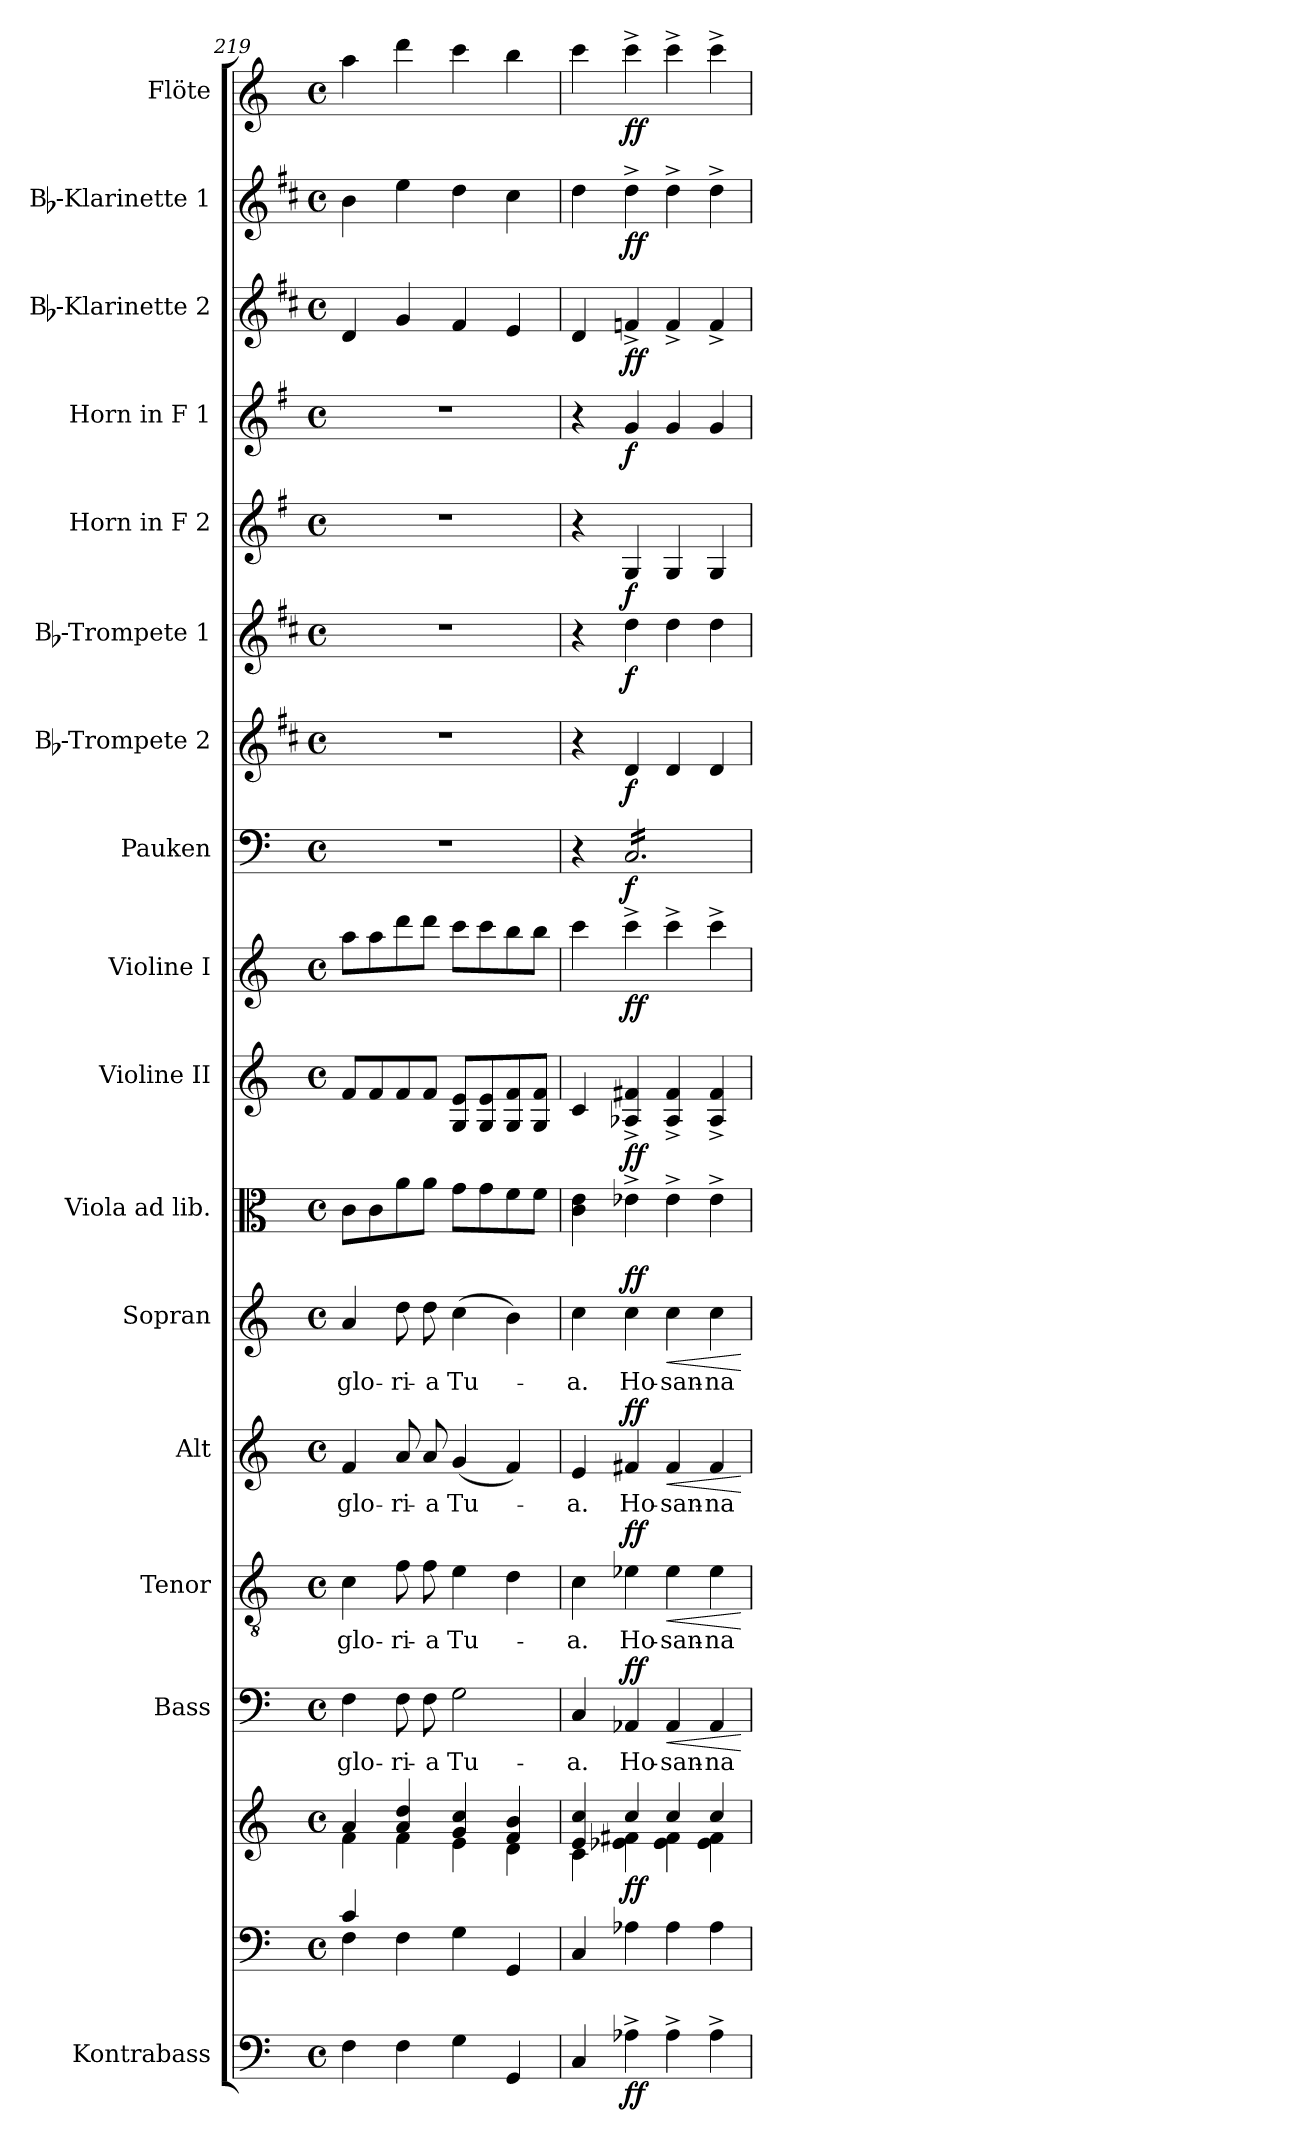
**kern	**dynam	**kern	**kern	**dynam	**kern	**text	**dynam	**kern	**text	**dynam	**kern	**text	**dynam	**kern	**text	**dynam	**kern	**kern	**dynam	**kern	**dynam	**kern	**dynam	**kern	**dynam	**kern	**dynam	**kern	**dynam	**kern	**dynam	**kern	**dynam	**kern	**dynam	**kern	**dynam
*part17	*part17	*part16	*part16	*part16	*part15	*part15	*part15	*part14	*part14	*part14	*part13	*part13	*part13	*part12	*part12	*part12	*part11	*part10	*part10	*part9	*part9	*part8	*part8	*part7	*part7	*part6	*part6	*part5	*part5	*part4	*part4	*part3	*part3	*part2	*part2	*part1	*part1
*staff18	*staff18	*staff17	*staff16	*staff16/17	*staff15	*staff15	*staff15	*staff14	*staff14	*staff14	*staff13	*staff13	*staff13	*staff12	*staff12	*staff12	*staff11	*staff10	*staff10	*staff9	*staff9	*staff8	*staff8	*staff7	*staff7	*staff6	*staff6	*staff5	*staff5	*staff4	*staff4	*staff3	*staff3	*staff2	*staff2	*staff1	*staff1
*I"Kontrabass	*	*	*	*	*I"Bass	*	*	*I"Tenor	*	*	*I"Alt	*	*	*I"Sopran	*	*	*I"Viola ad lib.	*I"Violine II	*	*I"Violine I	*	*I"Pauken	*	*I"Bb-Trompete 2	*	*I"Bb-Trompete 1	*	*I"Horn in F 2	*	*I"Horn in F 1	*	*I"Bb-Klarinette 2	*	*I"Bb-Klarinette 1	*	*I"Flöte	*
*I'Kb.	*	*	*	*	*I'B.	*	*	*I'T.	*	*	*I'A.	*	*	*I'S.	*	*	*I'Vla.	*I'Vl. II	*	*I'Vl. I	*	*I'Pk.	*	*I'Bb Trp. 2	*	*I'Bb Trp. 1	*	*	*	*	*	*I'Bb Kl. 2	*	*I'Bb Kl. 1	*	*I'Fl.	*
*clefF4	*	*clefF4	*clefG2	*	*clefF4	*	*	*clefGv2	*	*	*clefG2	*	*	*clefG2	*	*	*clefC3	*clefG2	*	*clefG2	*	*clefF4	*	*clefG2	*	*clefG2	*	*clefG2	*	*clefG2	*	*clefG2	*	*clefG2	*	*clefG2	*
*ITrd7c12	*	*	*	*	*	*	*	*	*	*	*	*	*	*	*	*	*	*	*	*	*	*	*	*ITrd1c2	*	*ITrd1c2	*	*ITrd4c7	*	*ITrd4c7	*	*ITrd1c2	*	*ITrd1c2	*	*	*
*k[]	*	*k[]	*k[]	*	*k[]	*	*	*k[]	*	*	*k[]	*	*	*k[]	*	*	*k[]	*k[]	*	*k[]	*	*k[]	*	*k[]	*	*k[]	*	*k[]	*	*k[]	*	*k[]	*	*k[]	*	*k[]	*
*C:	*	*C:	*C:	*	*C:	*	*	*C:	*	*	*C:	*	*	*C:	*	*	*C:	*C:	*	*C:	*	*C:	*	*C:	*	*C:	*	*C:	*	*C:	*	*C:	*	*C:	*	*C:	*
*M4/4	*	*M4/4	*M4/4	*	*M4/4	*	*	*M4/4	*	*	*M4/4	*	*	*M4/4	*	*	*M4/4	*M4/4	*	*M4/4	*	*M4/4	*	*M4/4	*	*M4/4	*	*M4/4	*	*M4/4	*	*M4/4	*	*M4/4	*	*M4/4	*
*met(c)	*	*met(c)	*met(c)	*	*met(c)	*	*	*met(c)	*	*	*met(c)	*	*	*met(c)	*	*	*met(c)	*met(c)	*	*met(c)	*	*met(c)	*	*met(c)	*	*met(c)	*	*met(c)	*	*met(c)	*	*met(c)	*	*met(c)	*	*met(c)	*
=219	=219	=219	=219	=219	=219	=219	=219	=219	=219	=219	=219	=219	=219	=219	=219	=219	=219	=219	=219	=219	=219	=219	=219	=219	=219	=219	=219	=219	=219	=219	=219	=219	=219	=219	=219	=219	=219
*	*	*^	*^	*	*	*	*	*	*	*	*	*	*	*	*	*	*	*	*	*	*	*	*	*	*	*	*	*	*	*	*	*	*	*	*	*	*
!	!	!	!	!	!	!	!	!LO:LY:b	!	!	!LO:LY:b	!	!	!LO:LY:b	!	!	!LO:LY:b	!	!	!	!	!	!	!	!	!	!	!	!	!	!	!	!	!	!	!	!	!	!
4FF\	.	4c/	4F\	4a/	4f\	.	4F\	glo-	.	4c\	glo-	.	4f/	glo-	.	4a/	glo-	.	8c\L	8f/L	.	8aa\L	.	1r	.	1r	.	1r	.	1r	.	1r	.	4c/	.	4a\	.	4aa\	.
.	.	.	.	.	.	.	.	.	.	.	.	.	.	.	.	.	.	.	8c\	8f/	.	8aa\	.	.	.	.	.	.	.	.	.	.	.	.	.	.	.	.	.
!	!	!	!	!	!	!	!	!LO:LY:b	!	!	!LO:LY:b	!	!	!LO:LY:b	!	!	!LO:LY:b	!	!	!	!	!	!	!	!	!	!	!	!	!	!	!	!	!	!	!	!	!	!
4FF\	.	2.ryy	4F\	4a/ 4dd/	4f\	.	8F\	-ri-	.	8f\	-ri-	.	8a/	-ri-	.	8dd\	-ri-	.	8a\	8f/	.	8ddd\	.	.	.	.	.	.	.	.	.	.	.	4f/	.	4dd\	.	4ddd\	.
!	!	!	!	!	!	!	!	!LO:LY:b	!	!	!LO:LY:b	!	!	!LO:LY:b	!	!	!LO:LY:b	!	!	!	!	!	!	!	!	!	!	!	!	!	!	!	!	!	!	!	!	!	!
.	.	.	.	.	.	.	8F\	-a	.	8f\	-a	.	8a/	-a	.	8dd\	-a	.	8a\J	8f/J	.	8ddd\J	.	.	.	.	.	.	.	.	.	.	.	.	.	.	.	.	.
!	!	!	!	!	!	!	!	!LO:LY:b	!	!	!LO:LY:b	!	!	!LO:LY:b	!	!	!LO:LY:b	!	!	!	!	!	!	!	!	!	!	!	!	!	!	!	!	!	!	!	!	!	!
4GG\	.	.	4G\	4g/ 4cc/	4e\	.	2G\	Tu-	.	4e\	Tu-	.	(<4g/	Tu-	.	(>4cc\	Tu-	.	8g\L	8G/ 8e/L	.	8ccc\L	.	.	.	.	.	.	.	.	.	.	.	4e/	.	4cc\	.	4ccc\	.
.	.	.	.	.	.	.	.	.	.	.	.	.	.	.	.	.	.	.	8g\	8G/ 8e/	.	8ccc\	.	.	.	.	.	.	.	.	.	.	.	.	.	.	.	.	.
4GGG/	.	.	4GG/	4f/ 4b/	4d\	.	.	.	.	4d\	.	.	4f/)	.	.	4b\)	.	.	8f\	8G/ 8f/	.	8bb\	.	.	.	.	.	.	.	.	.	.	.	4d/	.	4b\	.	4bb\	.
.	.	.	.	.	.	.	.	.	.	.	.	.	.	.	.	.	.	.	8f\J	8G/ 8f/J	.	8bb\J	.	.	.	.	.	.	.	.	.	.	.	.	.	.	.	.	.
*	*	*v	*v	*	*	*	*	*	*	*	*	*	*	*	*	*	*	*	*	*	*	*	*	*	*	*	*	*	*	*	*	*	*	*	*	*	*	*	*
=220	=220	=220	=220	=220	=220	=220	=220	=220	=220	=220	=220	=220	=220	=220	=220	=220	=220	=220	=220	=220	=220	=220	=220	=220	=220	=220	=220	=220	=220	=220	=220	=220	=220	=220	=220	=220	=220	=220
!	!	!	!	!	!	!	!LO:LY:b	!	!	!LO:LY:b	!	!	!LO:LY:b	!	!	!LO:LY:b	!	!	!	!	!	!	!	!	!	!	!	!	!	!	!	!	!	!	!	!	!	!
4CC/	.	4C/	4e/ 4cc/	4c\	.	4C/	-a.	.	4c\	-a.	.	4e/	-a.	.	4cc\	-a.	.	4c\ 4e\	4c/	.	4ccc\	.	4r	.	4r	.	4r	.	4r	.	4r	.	4c/	.	4cc\	.	4ccc\	.
!	!LO:DY:b	!	!	!	!LO:DY:b	!	!LO:LY:b	!LO:DY:a	!	!LO:LY:b	!LO:DY:a	!	!LO:LY:b	!LO:DY:a	!	!LO:LY:b	!LO:DY:a	!	!	!LO:DY:b	!	!LO:DY:b	!	!LO:DY:b	!	!LO:DY:b	!	!LO:DY:b	!	!LO:DY:b	!	!LO:DY:b	!	!LO:DY:b	!	!LO:DY:b	!	!LO:DY:b
*	*	*	*	*	*	*	*	*	*	*	*	*	*	*	*	*	*	*	*	*	*	*	*tremolo	*	*	*	*	*	*	*	*	*	*	*	*	*	*	*
4AA-X^>\	ff	4A-X\	4cc/	4e-X\ 4f#X\	ff	4AA-X/	Ho-	ff	4e-X\	Ho-	ff	4f#X/	Ho-	ff	4cc\	Ho-	ff	4e-X^>\	4A-X/^< 4f#X/^<	ff	4ccc^>\	ff	16C/LL	f	4c/	f	4cc\	f	4C/	f	4c/	f	4e-X^</	ff	4cc^>\	ff	4ccc^>\	ff
.	.	.	.	.	.	.	.	.	.	.	.	.	.	.	.	.	.	.	.	.	.	.	16C/	.	.	.	.	.	.	.	.	.	.	.	.	.	.	.
.	.	.	.	.	.	.	.	.	.	.	.	.	.	.	.	.	.	.	.	.	.	.	16C/	.	.	.	.	.	.	.	.	.	.	.	.	.	.	.
.	.	.	.	.	.	.	.	.	.	.	.	.	.	.	.	.	.	.	.	.	.	.	16C/	.	.	.	.	.	.	.	.	.	.	.	.	.	.	.
!	!	!	!	!	!	!	!LO:LY:b	!LO:HP:b	!	!LO:LY:b	!LO:HP:b	!	!LO:LY:b	!LO:HP:b	!	!LO:LY:b	!LO:HP:b	!	!	!	!	!	!	!	!	!	!	!	!	!	!	!	!	!	!	!	!	!
4AA-^>\	.	4A-\	4cc/	4e-\ 4f#\	.	4AA-/	-san-	<	4e-\	-san-	<	4f#/	-san-	<	4cc\	-san-	<	4e-^>\	4A-/^< 4f#/^<	.	4ccc^>\	.	16C/	.	4c/	.	4cc\	.	4C/	.	4c/	.	4e-^</	.	4cc^>\	.	4ccc^>\	.
.	.	.	.	.	.	.	.	.	.	.	.	.	.	.	.	.	.	.	.	.	.	.	16C/	.	.	.	.	.	.	.	.	.	.	.	.	.	.	.
.	.	.	.	.	.	.	.	.	.	.	.	.	.	.	.	.	.	.	.	.	.	.	16C/	.	.	.	.	.	.	.	.	.	.	.	.	.	.	.
.	.	.	.	.	.	.	.	.	.	.	.	.	.	.	.	.	.	.	.	.	.	.	16C/	.	.	.	.	.	.	.	.	.	.	.	.	.	.	.
!	!	!	!	!	!	!	!LO:LY:b	!	!	!LO:LY:b	!	!	!LO:LY:b	!	!	!LO:LY:b	!	!	!	!	!	!	!	!	!	!	!	!	!	!	!	!	!	!	!	!	!	!
4AA-^>\	.	4A-\	4cc/	4e-\ 4f#\	.	4AA-/	-na	.	4e-\	-na	.	4f#/	-na	.	4cc\	-na	.	4e-^>\	4A-/^< 4f#/^<	.	4ccc^>\	.	16C/	.	4c/	.	4cc\	.	4C/	.	4c/	.	4e-^</	.	4cc^>\	.	4ccc^>\	.
.	.	.	.	.	.	.	.	.	.	.	.	.	.	.	.	.	.	.	.	.	.	.	16C/	.	.	.	.	.	.	.	.	.	.	.	.	.	.	.
.	.	.	.	.	.	.	.	.	.	.	.	.	.	.	.	.	.	.	.	.	.	.	16C/	.	.	.	.	.	.	.	.	.	.	.	.	.	.	.
.	.	.	.	.	.	.	.	.	.	.	.	.	.	.	.	.	.	.	.	.	.	.	16C/JJ	.	.	.	.	.	.	.	.	.	.	.	.	.	.	.
*	*	*	*	*	*	*	*	*	*	*	*	*	*	*	*	*	*	*	*	*	*	*	*Xtremolo	*	*	*	*	*	*	*	*	*	*	*	*	*	*	*
*	*	*	*v	*v	*	*	*	*	*	*	*	*	*	*	*	*	*	*	*	*	*	*	*	*	*	*	*	*	*	*	*	*	*	*	*	*	*	*
.	.	.	.	.	.	.	[	.	.	[	.	.	[	.	.	[	.	.	.	.	.	.	.	.	.	.	.	.	.	.	.	.	.	.	.	.	.
=	=	=	=	=	=	=	=	=	=	=	=	=	=	=	=	=	=	=	=	=	=	=	=	=	=	=	=	=	=	=	=	=	=	=	=	=	=
*-	*-	*-	*-	*-	*-	*-	*-	*-	*-	*-	*-	*-	*-	*-	*-	*-	*-	*-	*-	*-	*-	*-	*-	*-	*-	*-	*-	*-	*-	*-	*-	*-	*-	*-	*-	*-	*-
